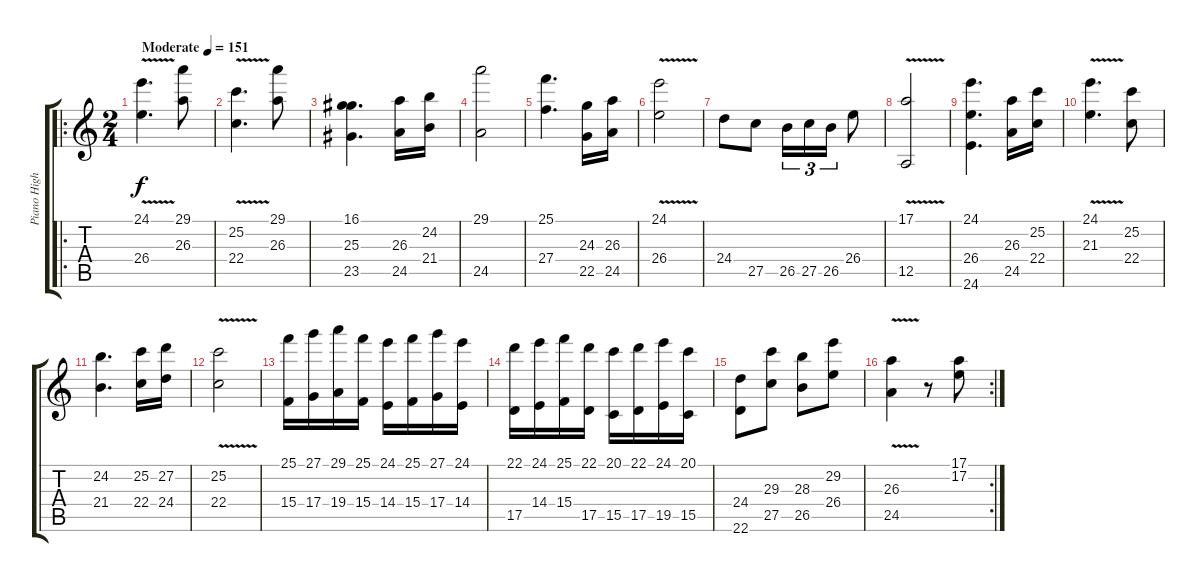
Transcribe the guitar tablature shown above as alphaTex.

\track ("Piano High" "Piano High") {instrument brightacousticpiano}
\staff {score tabs}
\tuning (E4 B3 G3 D3 A2 E2) {hide}
\ro
\ts (2 4)
\tempo (151 "Moderate")
\clef g2
\ks c
(24.1 26.4{v}).4{d dy f instrument brightacousticpiano} (29.1 26.3).8 |
(25.2{v} 22.4).4{d} (29.1 26.3).8 |
(16.1 25.3 23.5).4{d} (26.3 24.5).16 (24.2 21.4).16 |
(29.1 24.5).2 |
(25.1 27.4).4{d} (24.3 22.5).16 (26.3 24.5).16 |
(24.1 26.4{v}).2 |
24.4.8 27.5.8 26.5.16{tu (3 2)} 27.5.16{tu (3 2)} 26.5.16{tu (3 2)} 26.4.8 |
(17.1 12.5{v}).2 |
(24.1 26.4 24.6).4{d} (26.3 24.5).16 (25.2 22.4).16 |
(24.1{v} 21.3).4{d} (25.2 22.4).8 |
(24.2 21.4).4{d} (25.2 22.4).16 (27.2 24.4).16 |
(25.2{v} 22.4).2 |
(25.1 15.4).16 (27.1 17.4).16 (29.1 19.4).16 (25.1 15.4).16 (24.1 14.4).16 (25.1 15.4).16 (27.1 17.4).16 (24.1 14.4).16 |
(22.1 17.5).16 (24.1 14.4).16 (25.1 15.4).16 (22.1 17.5).16 (20.1 15.5).16 (22.1 17.5).16 (24.1 19.5).16 (20.1 15.5).16 |
(24.4 22.6).8 (29.3 27.5).8 (28.3 26.5).8 (29.2 26.4).8 |
\rc 2
(26.3 24.5{v}).4 r.8 (17.1 17.2).8
